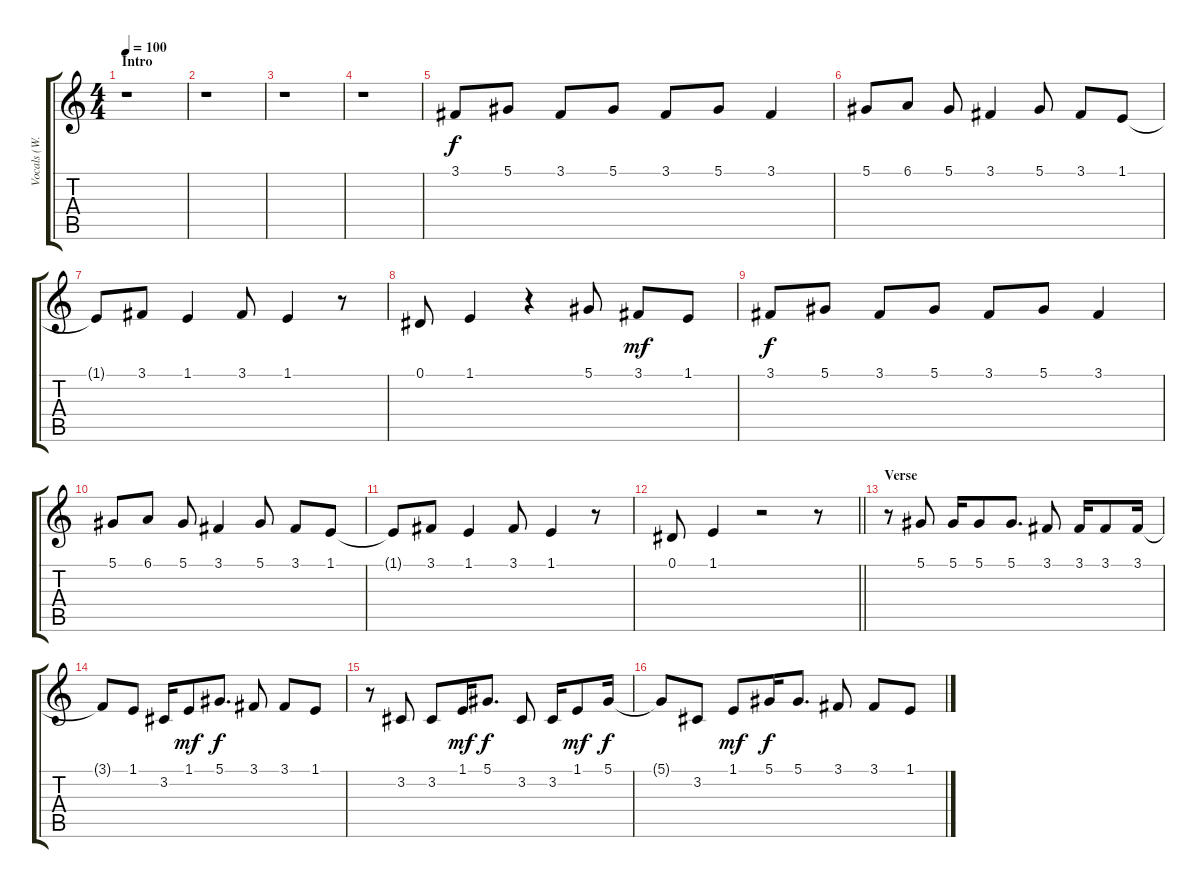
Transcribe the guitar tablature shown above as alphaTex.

\track ("Vocals (W. Axl Rose)" "Vocals (W.") {instrument lead2sawtooth}
\staff {score tabs}
\tuning (Eb4 Bb3 Gb3 Db3 Ab2 Eb2) {hide}
\ts (4 4)
\section ("" "Intro")
\tempo 100
\clef g2
\ks c
r.1{dy f instrument lead2sawtooth} |
r.1 |
r.1 |
r.1 |
3.1.8{volume 13} 5.1.8 3.1.8 5.1.8 3.1.8 5.1.8 3.1.4 |
5.1.8 6.1.8 5.1.8 3.1.4 5.1.8 3.1.8 1.1.8 |
1.1{t}.8 3.1.8 1.1.4 3.1.8 1.1.4 r.8 |
0.1.8 1.1.4 r.4 5.1.8 3.1.8{dy mf} 1.1.8 |
3.1.8{dy f} 5.1.8 3.1.8 5.1.8 3.1.8 5.1.8 3.1.4 |
5.1.8 6.1.8 5.1.8 3.1.4 5.1.8 3.1.8 1.1.8 |
1.1{t}.8 3.1.8 1.1.4 3.1.8 1.1.4 r.8 |
\barLineRight lightlight
0.1.8 1.1.4 r.2 r.8 |
\section ("" "Verse")
r.8 5.1.8{volume 16} 5.1.16 5.1.8 5.1.8{d} 3.1.8 3.1.16 3.1.8 3.1.16 |
3.1{t}.8 1.1.8 3.2.16 1.1.8{dy mf} 5.1.8{d dy f} 3.1.8 3.1.8 1.1.8 |
r.8 3.2.8 3.2.8 1.1.16{dy mf} 5.1.8{d dy f} 3.2.8 3.2.16 1.1.8{dy mf} 5.1.16{dy f} |
5.1{t}.8 3.2.8 1.1.8{dy mf} 5.1.16{dy f} 5.1.8{d} 3.1.8 3.1.8 1.1.8
